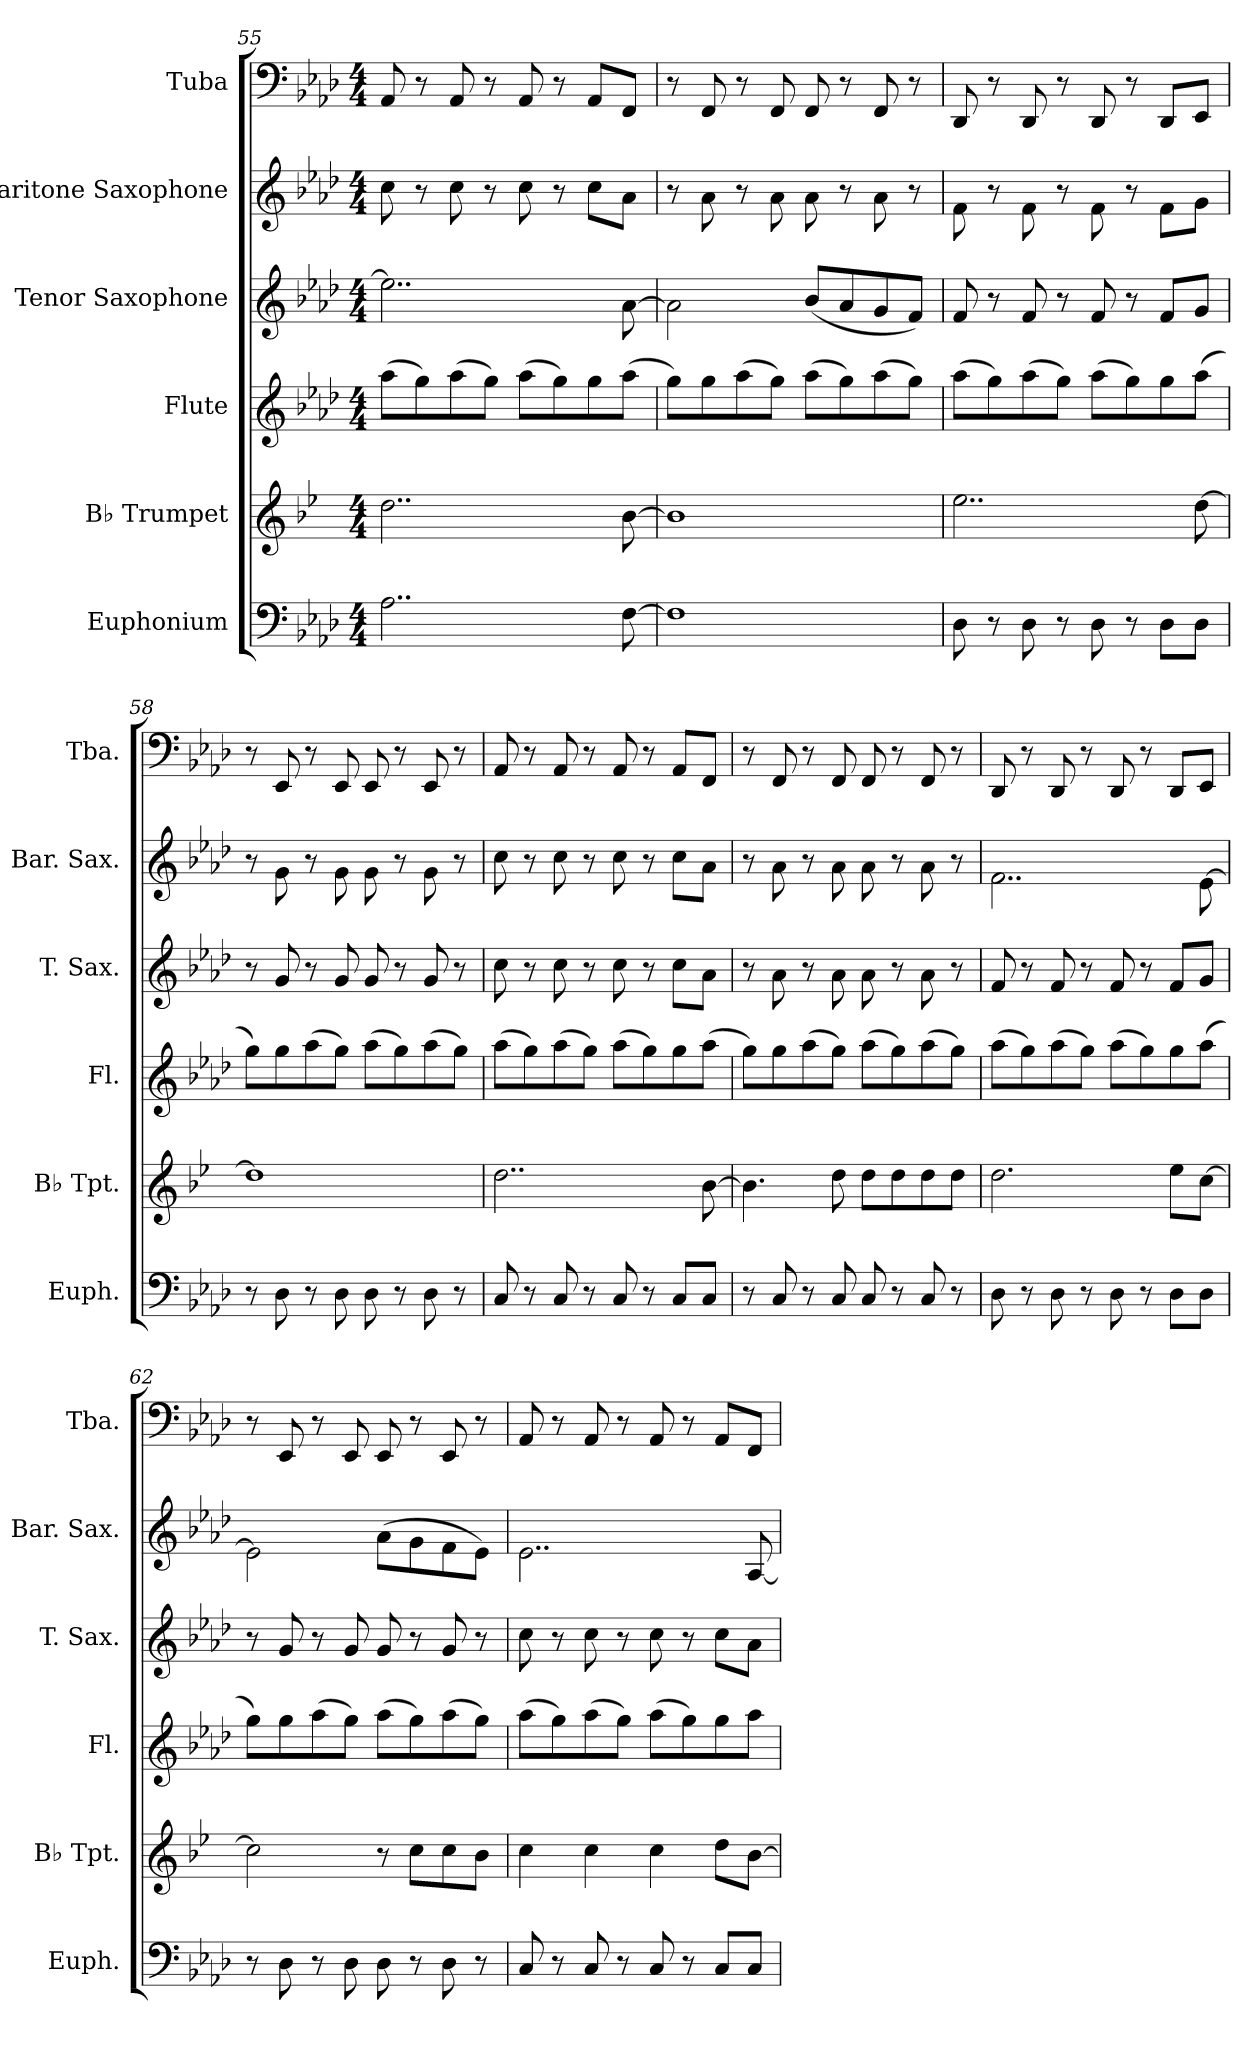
**kern	**kern	**kern	**kern	**kern	**kern
*part6	*part5	*part4	*part3	*part2	*part1
*staff6	*staff5	*staff4	*staff3	*staff2	*staff1
*I"Euphonium	*I"B♭ Trumpet	*I"Flute	*I"Tenor Saxophone	*I"Baritone Saxophone	*I"Tuba
*I'Euph.	*I'B♭ Tpt.	*I'Fl.	*I'T. Sax.	*I'Bar. Sax.	*I'Tba.
*clefF4	*clefG2	*clefG2	*clefG2	*clefG2	*clefF4
*	*ITrd1c2	*	*ITrd8c14	*ITrd12c21	*
*k[b-e-a-d-]	*k[b-e-a-d-]	*k[b-e-a-d-]	*k[b-e-a-d-]	*k[b-e-a-d-]	*k[b-e-a-d-]
*M4/4	*M4/4	*M4/4	*M4/4	*M4/4	*M4/4
=55	=55	=55	=55	=55	=55
2..A-\	2..cc\	(8aa-\L	2..e-\]	8c\	8AA-/
.	.	8gg\)	.	8r	8r
.	.	(8aa-\	.	8c\	8AA-/
.	.	8gg\J)	.	8r	8r
.	.	(8aa-\L	.	8c\	8AA-/
.	.	8gg\)	.	8r	8r
.	.	8gg\	.	8c\L	8AA-/L
[8F\	[8a-\	(8aa-\J	[8A-\	8A-\J	8FF/J
=56	=56	=56	=56	=56	=56
1F]	1a-]	8gg\L)	2A-\]	8r	8r
.	.	8gg\	.	8A-\	8FF/
.	.	(8aa-\	.	8r	8r
.	.	8gg\J)	.	8A-\	8FF/
.	.	(8aa-\L	(8B-/L	8A-\	8FF/
.	.	8gg\)	8A-/	8r	8r
.	.	(8aa-\	8G/	8A-\	8FF/
.	.	8gg\J)	8F/J)	8r	8r
!!LO:LB:g=z
=57	=57	=57	=57	=57	=57
8D-\	2..dd-\	(8aa-\L	8F/	8F\	8DD-/
8r	.	8gg\)	8r	8r	8r
8D-\	.	(8aa-\	8F/	8F\	8DD-/
8r	.	8gg\J)	8r	8r	8r
8D-\	.	(8aa-\L	8F/	8F\	8DD-/
8r	.	8gg\)	8r	8r	8r
8D-\L	.	8gg\	8F/L	8F\L	8DD-/L
8D-\J	[8cc\	(8aa-\J	8G/J	8G\J	8EE-/J
=58	=58	=58	=58	=58	=58
8r	1cc]	8gg\L)	8r	8r	8r
8D-\	.	8gg\	8G/	8G\	8EE-/
8r	.	(8aa-\	8r	8r	8r
8D-\	.	8gg\J)	8G/	8G\	8EE-/
8D-\	.	(8aa-\L	8G/	8G\	8EE-/
8r	.	8gg\)	8r	8r	8r
8D-\	.	(8aa-\	8G/	8G\	8EE-/
8r	.	8gg\J)	8r	8r	8r
=59	=59	=59	=59	=59	=59
8C/	2..cc\	(8aa-\L	8c\	8c\	8AA-/
8r	.	8gg\)	8r	8r	8r
8C/	.	(8aa-\	8c\	8c\	8AA-/
8r	.	8gg\J)	8r	8r	8r
8C/	.	(8aa-\L	8c\	8c\	8AA-/
8r	.	8gg\)	8r	8r	8r
8C/L	.	8gg\	8c\L	8c\L	8AA-/L
8C/J	[8a-\	(8aa-\J	8A-\J	8A-\J	8FF/J
!!LO:PB:g=z
=60	=60	=60	=60	=60	=60
8r	4.a-\]	8gg\L)	8r	8r	8r
8C/	.	8gg\	8A-\	8A-\	8FF/
8r	.	(8aa-\	8r	8r	8r
8C/	8cc\	8gg\J)	8A-\	8A-\	8FF/
8C/	8cc\L	(8aa-\L	8A-\	8A-\	8FF/
8r	8cc\	8gg\)	8r	8r	8r
8C/	8cc\	(8aa-\	8A-\	8A-\	8FF/
8r	8cc\J	8gg\J)	8r	8r	8r
=61	=61	=61	=61	=61	=61
8D-\	2.cc\	(8aa-\L	8F/	2..F\	8DD-/
8r	.	8gg\)	8r	.	8r
8D-\	.	(8aa-\	8F/	.	8DD-/
8r	.	8gg\J)	8r	.	8r
8D-\	.	(8aa-\L	8F/	.	8DD-/
8r	.	8gg\)	8r	.	8r
8D-\L	8dd-\L	8gg\	8F/L	.	8DD-/L
8D-\J	[8b-\J	(8aa-\J	8G/J	[8E-\	8EE-/J
=62	=62	=62	=62	=62	=62
8r	2b-\]	8gg\L)	8r	2E-\]	8r
8D-\	.	8gg\	8G/	.	8EE-/
8r	.	(8aa-\	8r	.	8r
8D-\	.	8gg\J)	8G/	.	8EE-/
8D-\	8r	(8aa-\L	8G/	(8A-\L	8EE-/
8r	8b-\L	8gg\)	8r	8G\	8r
8D-\	8b-\	(8aa-\	8G/	8F\	8EE-/
8r	8a-\J	8gg\J)	8r	8E-\J)	8r
!!LO:LB:g=z
=63	=63	=63	=63	=63	=63
8C/	4b-\	(8aa-\L	8c\	2..E-\	8AA-/
8r	.	8gg\)	8r	.	8r
8C/	4b-\	(8aa-\	8c\	.	8AA-/
8r	.	8gg\J)	8r	.	8r
8C/	4b-\	(8aa-\L	8c\	.	8AA-/
8r	.	8gg\)	8r	.	8r
8C/L	8cc\L	8gg\	8c\L	.	8AA-/L
8C/J	[8a-\J	8aa-\J	8A-\J	[8AA-/	8FF/J
=	=	=	=	=	=
*-	*-	*-	*-	*-	*-
